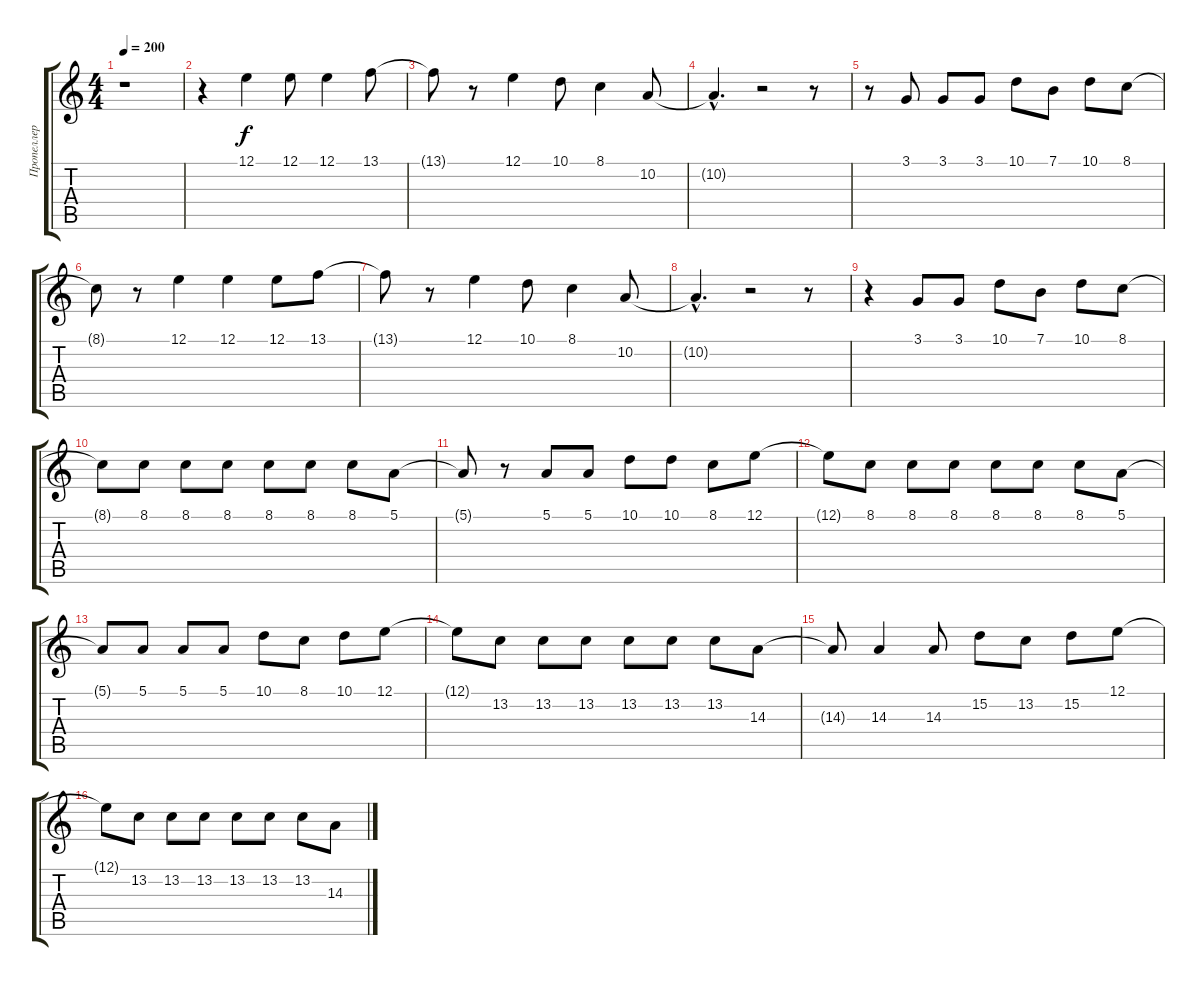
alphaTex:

\track ("Пропеллер" "Пропеллер") {instrument lead1square}
\staff {score tabs}
\tuning (E4 B3 G3 D3 A2 E2) {hide}
\ts (4 4)
\tempo 200
\clef g2
\ks c
r.1{dy f} |
r.4 12.1.4 12.1.8 12.1.4 13.1.8 |
13.1{t}.8 r.8 12.1.4 10.1.8 8.1.4 10.2.8 |
10.2{hac t}.4{d} r.2 r.8 |
r.8 3.1.8 3.1.8 3.1.8 10.1.8 7.1.8 10.1.8 8.1.8 |
8.1{t}.8 r.8 12.1.4 12.1.4 12.1.8 13.1.8 |
13.1{t}.8 r.8 12.1.4 10.1.8 8.1.4 10.2.8 |
10.2{hac t}.4{d} r.2 r.8 |
r.4 3.1.8 3.1.8 10.1.8 7.1.8 10.1.8 8.1.8 |
8.1{t}.8 8.1.8 8.1.8 8.1.8 8.1.8 8.1.8 8.1.8 5.1.8 |
5.1{t}.8 r.8 5.1.8 5.1.8 10.1.8 10.1.8 8.1.8 12.1.8 |
12.1{t}.8 8.1.8 8.1.8 8.1.8 8.1.8 8.1.8 8.1.8 5.1.8 |
5.1{t}.8 5.1.8 5.1.8 5.1.8 10.1.8 8.1.8 10.1.8 12.1.8 |
12.1{t}.8 13.2.8 13.2.8 13.2.8 13.2.8 13.2.8 13.2.8 14.3.8 |
14.3{t}.8 14.3.4 14.3.8 15.2.8 13.2.8 15.2.8 12.1.8 |
12.1{t}.8 13.2.8 13.2.8 13.2.8 13.2.8 13.2.8 13.2.8 14.3.8
